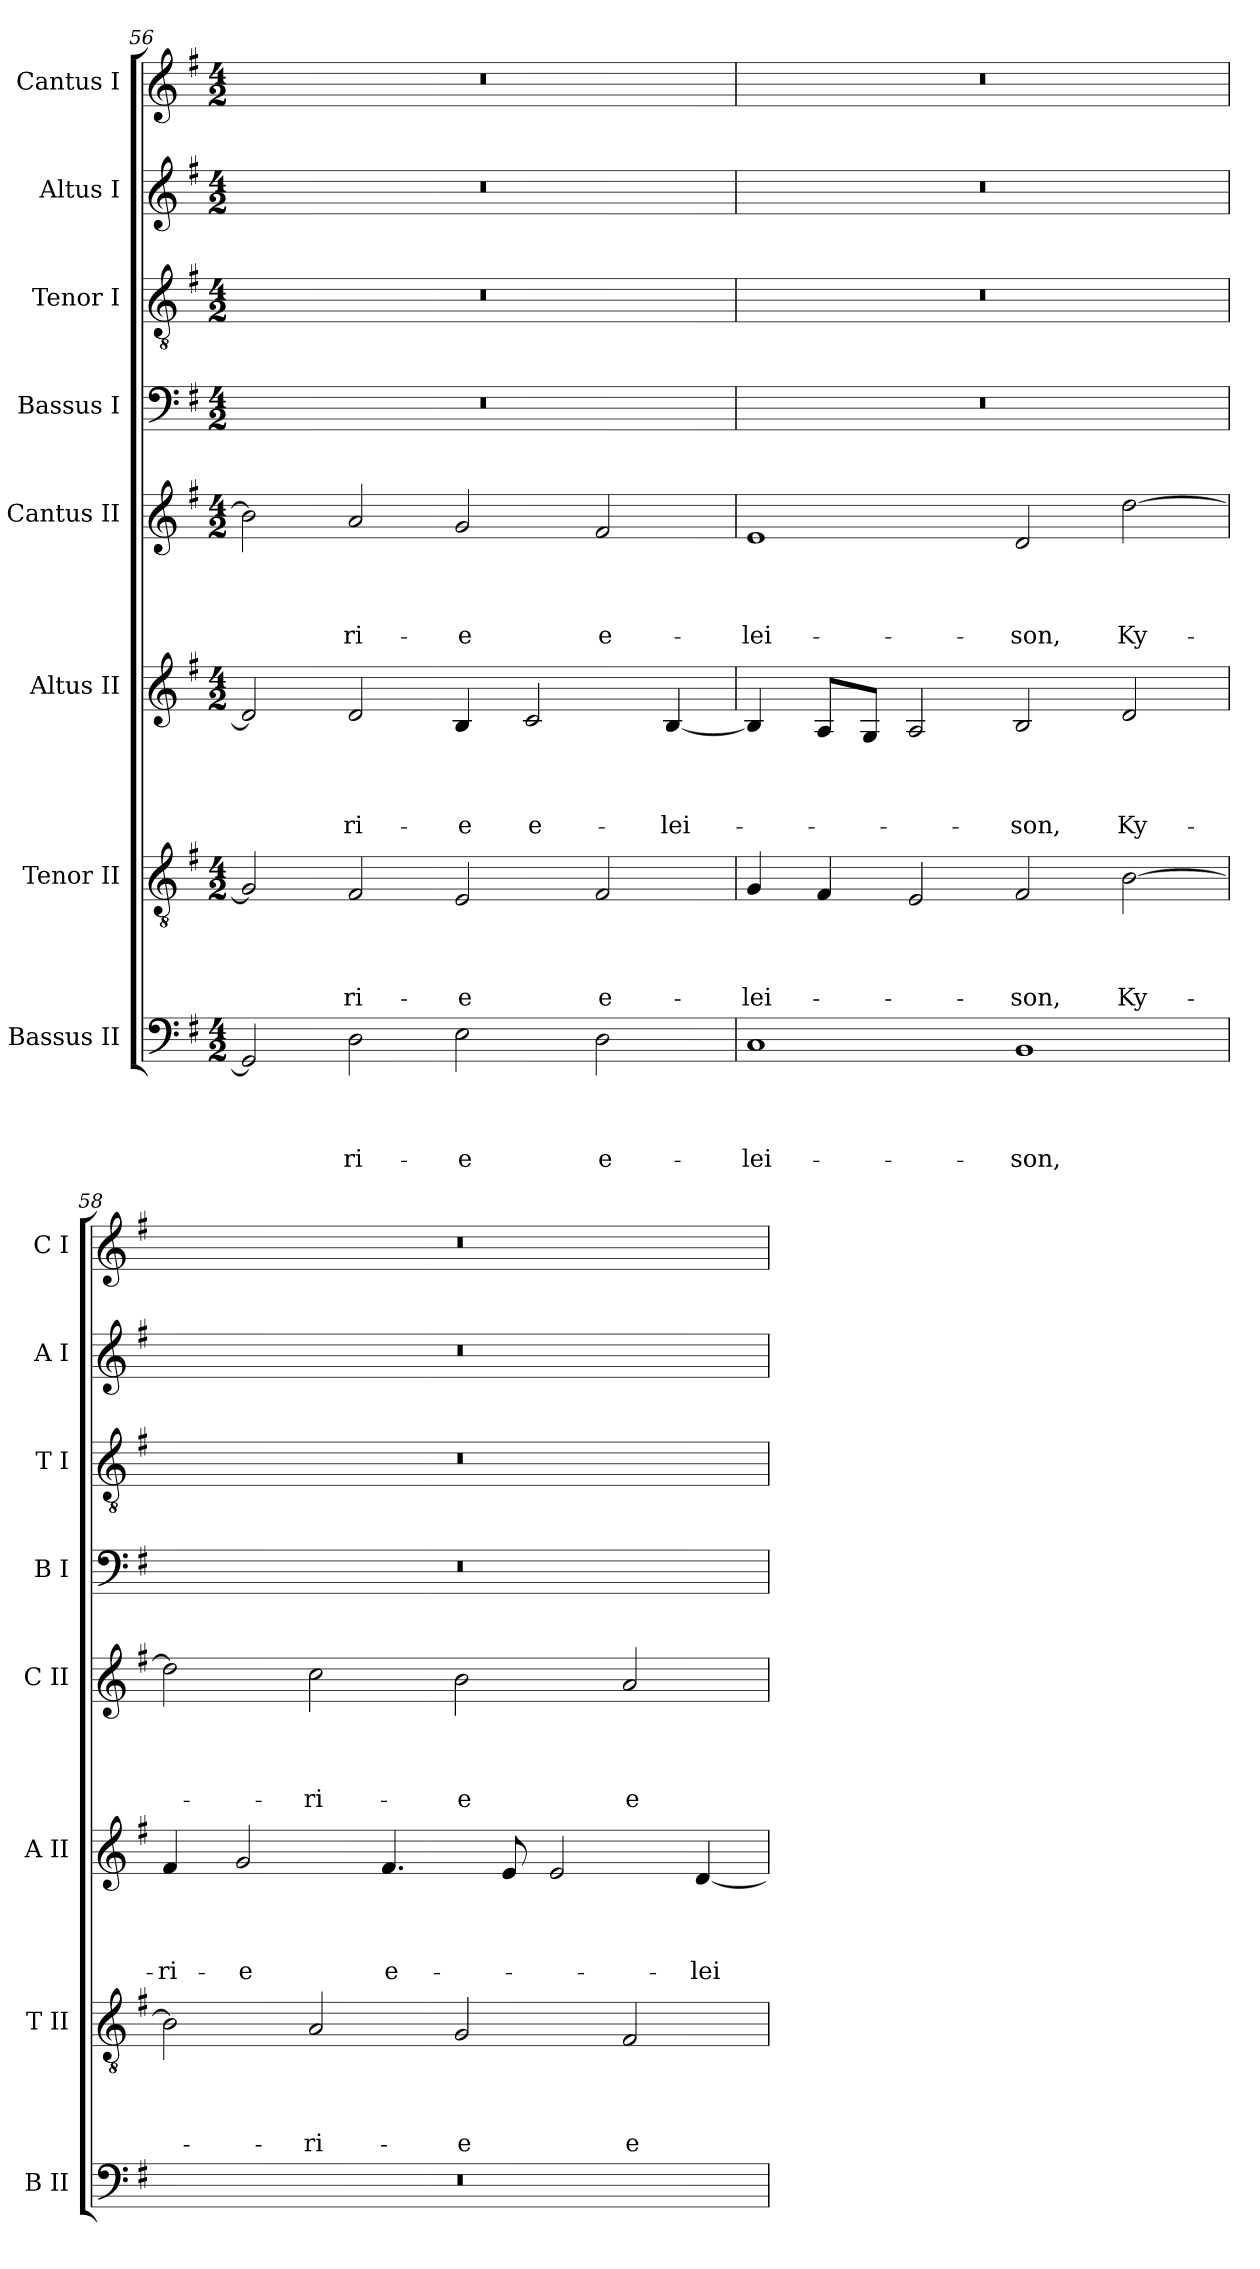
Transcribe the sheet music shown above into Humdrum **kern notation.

**kern	**text	**text	**text	**text	**kern	**text	**text	**text	**text	**kern	**text	**text	**text	**text	**kern	**text	**text	**text	**text	**kern	**kern	**kern	**kern
*part8	*part8	*part8	*part8	*part8	*part7	*part7	*part7	*part7	*part7	*part6	*part6	*part6	*part6	*part6	*part5	*part5	*part5	*part5	*part5	*part4	*part3	*part2	*part1
*staff8	*staff8	*staff8	*staff8	*staff8	*staff7	*staff7	*staff7	*staff7	*staff7	*staff6	*staff6	*staff6	*staff6	*staff6	*staff5	*staff5	*staff5	*staff5	*staff5	*staff4	*staff3	*staff2	*staff1
*I"Bassus II	*	*	*	*	*I"Tenor II	*	*	*	*	*I"Altus II	*	*	*	*	*I"Cantus II	*	*	*	*	*I"Bassus I	*I"Tenor I	*I"Altus I	*I"Cantus I
*I'B II	*	*	*	*	*I'T II	*	*	*	*	*I'A II	*	*	*	*	*I'C II	*	*	*	*	*I'B I	*I'T I	*I'A I	*I'C I
*clefF4	*	*	*	*	*clefGv2	*	*	*	*	*clefG2	*	*	*	*	*clefG2	*	*	*	*	*clefF4	*clefGv2	*clefG2	*clefG2
*k[f#]	*	*	*	*	*k[f#]	*	*	*	*	*k[f#]	*	*	*	*	*k[f#]	*	*	*	*	*k[f#]	*k[f#]	*k[f#]	*k[f#]
*G:	*	*	*	*	*G:	*	*	*	*	*G:	*	*	*	*	*G:	*	*	*	*	*G:	*G:	*G:	*G:
*M4/2	*	*	*	*	*M4/2	*	*	*	*	*M4/2	*	*	*	*	*M4/2	*	*	*	*	*M4/2	*M4/2	*M4/2	*M4/2
=56	=56	=56	=56	=56	=56	=56	=56	=56	=56	=56	=56	=56	=56	=56	=56	=56	=56	=56	=56	=56	=56	=56	=56
2GG/]	.	.	.	.	2G/]	.	.	.	.	2d/]	.	.	.	.	2b\]	.	.	.	.	0r	0r	0r	0r
!	!	!	!	!LO:LY:b	!	!	!	!	!	!	!	!	!	!	!	!	!	!	!	!	!	!	!
!	!	!	!	!	!	!	!	!	!LO:LY:b	!	!	!	!	!	!	!	!	!	!	!	!	!	!
!	!	!	!	!	!	!	!	!	!	!	!	!	!	!LO:LY:b	!	!	!	!	!	!	!	!	!
!	!	!	!	!	!	!	!	!	!	!	!	!	!	!	!	!	!	!	!LO:LY:b	!	!	!	!
2D\	.	.	.	-ri-	2F#/	.	.	.	-ri-	2d/	.	.	.	-ri-	2a/	.	.	.	-ri-	.	.	.	.
!	!	!	!	!LO:LY:b	!	!	!	!	!	!	!	!	!	!	!	!	!	!	!	!	!	!	!
!	!	!	!	!	!	!	!	!	!LO:LY:b	!	!	!	!	!	!	!	!	!	!	!	!	!	!
!	!	!	!	!	!	!	!	!	!	!	!	!	!	!LO:LY:b	!	!	!	!	!	!	!	!	!
!	!	!	!	!	!	!	!	!	!	!	!	!	!	!	!	!	!	!	!LO:LY:b	!	!	!	!
2E\	.	.	.	-e	2E/	.	.	.	-e	4B/	.	.	.	-e	2g/	.	.	.	-e	.	.	.	.
!	!	!	!	!	!	!	!	!	!	!	!	!	!	!LO:LY:b	!	!	!	!	!	!	!	!	!
.	.	.	.	.	.	.	.	.	.	2c/	.	.	.	e-	.	.	.	.	.	.	.	.	.
!	!	!	!	!LO:LY:b	!	!	!	!	!	!	!	!	!	!	!	!	!	!	!	!	!	!	!
!	!	!	!	!	!	!	!	!	!LO:LY:b	!	!	!	!	!	!	!	!	!	!	!	!	!	!
!	!	!	!	!	!	!	!	!	!	!	!	!	!	!	!	!	!	!	!LO:LY:b	!	!	!	!
2D\	.	.	.	e-	2F#/	.	.	.	e-	.	.	.	.	.	2f#/	.	.	.	e-	.	.	.	.
!	!	!	!	!	!	!	!	!	!	!	!	!	!	!LO:LY:b	!	!	!	!	!	!	!	!	!
.	.	.	.	.	.	.	.	.	.	[4B/	.	.	.	-lei-	.	.	.	.	.	.	.	.	.
=57	=57	=57	=57	=57	=57	=57	=57	=57	=57	=57	=57	=57	=57	=57	=57	=57	=57	=57	=57	=57	=57	=57	=57
!	!	!	!	!LO:LY:b	!	!	!	!	!	!	!	!	!	!	!	!	!	!	!	!	!	!	!
!	!	!	!	!	!	!	!	!	!LO:LY:b	!	!	!	!	!	!	!	!	!	!	!	!	!	!
!	!	!	!	!	!	!	!	!	!	!	!	!	!	!	!	!	!	!	!LO:LY:b	!	!	!	!
1C	.	.	.	-lei-	4G/	.	.	.	-lei-	4B/]	.	.	.	.	1e	.	.	.	-lei-	0r	0r	0r	0r
.	.	.	.	.	4F#/	.	.	.	.	8A/L	.	.	.	.	.	.	.	.	.	.	.	.	.
.	.	.	.	.	.	.	.	.	.	8G/J	.	.	.	.	.	.	.	.	.	.	.	.	.
.	.	.	.	.	2E/	.	.	.	.	2A/	.	.	.	.	.	.	.	.	.	.	.	.	.
!	!	!	!	!LO:LY:b	!	!	!	!	!	!	!	!	!	!	!	!	!	!	!	!	!	!	!
!	!	!	!	!	!	!	!	!	!LO:LY:b	!	!	!	!	!	!	!	!	!	!	!	!	!	!
!	!	!	!	!	!	!	!	!	!	!	!	!	!	!LO:LY:b	!	!	!	!	!	!	!	!	!
!	!	!	!	!	!	!	!	!	!	!	!	!	!	!	!	!	!	!	!LO:LY:b	!	!	!	!
1BB	.	.	.	-son,	2F#/	.	.	.	-son,	2B/	.	.	.	-son,	2d/	.	.	.	-son,	.	.	.	.
!	!	!	!	!	!	!	!	!	!LO:LY:b	!	!	!	!	!	!	!	!	!	!	!	!	!	!
!	!	!	!	!	!	!	!	!	!	!	!	!	!	!LO:LY:b	!	!	!	!	!	!	!	!	!
!	!	!	!	!	!	!	!	!	!	!	!	!	!	!	!	!	!	!	!LO:LY:b	!	!	!	!
.	.	.	.	.	[2B\	.	.	.	Ky-	2d/	.	.	.	Ky-	[2dd\	.	.	.	Ky-	.	.	.	.
!!LO:LB:g=z
=58	=58	=58	=58	=58	=58	=58	=58	=58	=58	=58	=58	=58	=58	=58	=58	=58	=58	=58	=58	=58	=58	=58	=58
!	!	!	!	!	!	!	!	!	!	!	!	!	!	!LO:LY:b	!	!	!	!	!	!	!	!	!
0r	.	.	.	.	2B\]	.	.	.	.	4f#/	.	.	.	-ri-	2dd\]	.	.	.	.	0r	0r	0r	0r
!	!	!	!	!	!	!	!	!	!	!	!	!	!	!LO:LY:b	!	!	!	!	!	!	!	!	!
.	.	.	.	.	.	.	.	.	.	2g/	.	.	.	-e	.	.	.	.	.	.	.	.	.
!	!	!	!	!	!	!	!	!	!LO:LY:b	!	!	!	!	!	!	!	!	!	!	!	!	!	!
!	!	!	!	!	!	!	!	!	!	!	!	!	!	!	!	!	!	!	!LO:LY:b	!	!	!	!
.	.	.	.	.	2A/	.	.	.	-ri-	.	.	.	.	.	2cc\	.	.	.	-ri-	.	.	.	.
!	!	!	!	!	!	!	!	!	!	!	!	!	!	!LO:LY:b	!	!	!	!	!	!	!	!	!
.	.	.	.	.	.	.	.	.	.	4.f#/	.	.	.	e-	.	.	.	.	.	.	.	.	.
!	!	!	!	!	!	!	!	!	!LO:LY:b	!	!	!	!	!	!	!	!	!	!	!	!	!	!
!	!	!	!	!	!	!	!	!	!	!	!	!	!	!	!	!	!	!	!LO:LY:b	!	!	!	!
.	.	.	.	.	2G/	.	.	.	-e	.	.	.	.	.	2b\	.	.	.	-e	.	.	.	.
.	.	.	.	.	.	.	.	.	.	8e/	.	.	.	.	.	.	.	.	.	.	.	.	.
.	.	.	.	.	.	.	.	.	.	2e/	.	.	.	.	.	.	.	.	.	.	.	.	.
!	!	!	!	!	!	!	!	!	!LO:LY:b	!	!	!	!	!	!	!	!	!	!	!	!	!	!
!	!	!	!	!	!	!	!	!	!	!	!	!	!	!	!	!	!	!	!LO:LY:b	!	!	!	!
.	.	.	.	.	2F#/	.	.	.	e-	.	.	.	.	.	2a/	.	.	.	e-	.	.	.	.
!	!	!	!	!	!	!	!	!	!	!	!	!	!	!LO:LY:b	!	!	!	!	!	!	!	!	!
.	.	.	.	.	.	.	.	.	.	[4d/	.	.	.	-lei-	.	.	.	.	.	.	.	.	.
=	=	=	=	=	=	=	=	=	=	=	=	=	=	=	=	=	=	=	=	=	=	=	=
*-	*-	*-	*-	*-	*-	*-	*-	*-	*-	*-	*-	*-	*-	*-	*-	*-	*-	*-	*-	*-	*-	*-	*-
